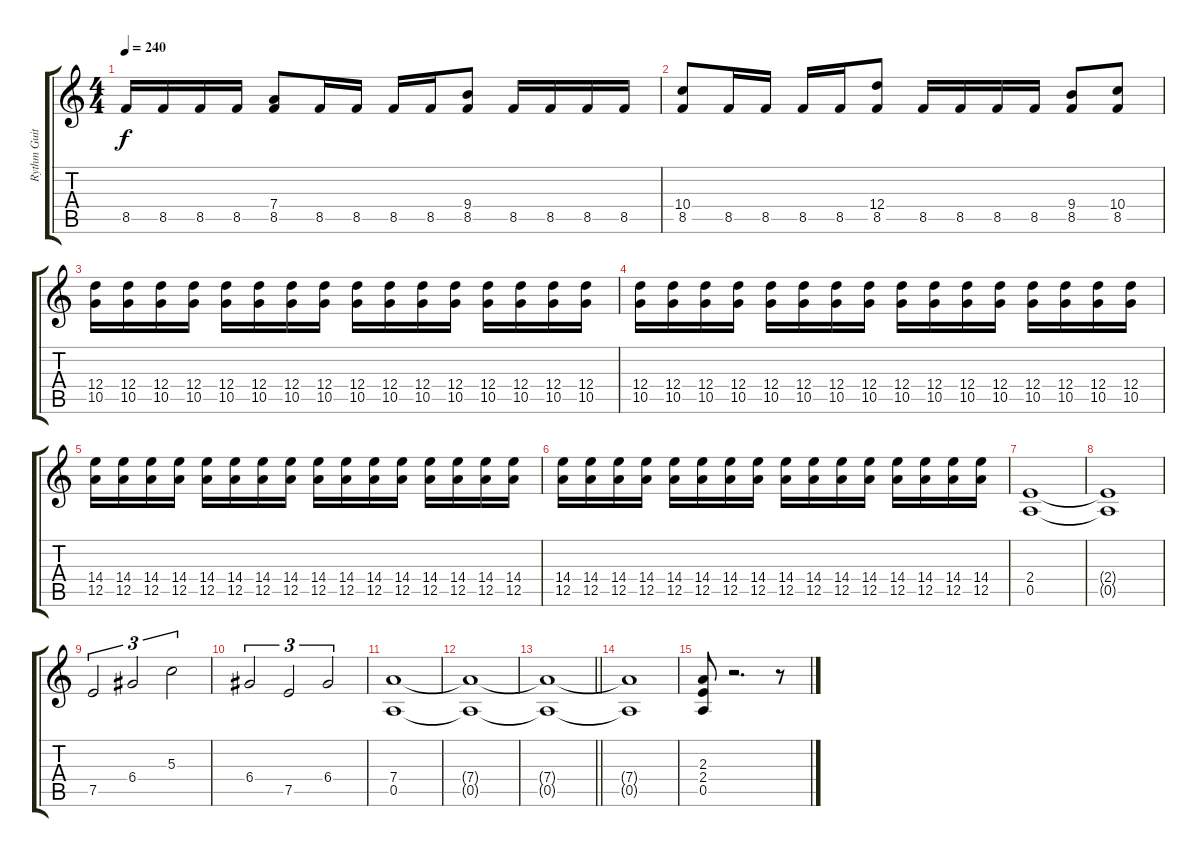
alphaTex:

\track ("Rythm Guitar" "Rythm Guit") {instrument distortionguitar}
\staff {score tabs}
\tuning (E4 B3 G3 D3 A2 E2) {hide}
\ts (4 4)
\tempo 240
\clef g2
\ks c
8.5.16{dy f} 8.5.16 8.5.16 8.5.16 (7.4 8.5).8 8.5.16 8.5.16 8.5.16 8.5.16 (9.4 8.5).8 8.5.16 8.5.16 8.5.16 8.5.16 |
(10.4 8.5).8 8.5.16 8.5.16 8.5.16 8.5.16 (12.4 8.5).8 8.5.16 8.5.16 8.5.16 8.5.16 (9.4 8.5).8 (10.4 8.5).8 |
(12.4 10.5).16 (12.4 10.5).16 (12.4 10.5).16 (12.4 10.5).16 (12.4 10.5).16 (12.4 10.5).16 (12.4 10.5).16 (12.4 10.5).16 (12.4 10.5).16 (12.4 10.5).16 (12.4 10.5).16 (12.4 10.5).16 (12.4 10.5).16 (12.4 10.5).16 (12.4 10.5).16 (12.4 10.5).16 |
(12.4 10.5).16 (12.4 10.5).16 (12.4 10.5).16 (12.4 10.5).16 (12.4 10.5).16 (12.4 10.5).16 (12.4 10.5).16 (12.4 10.5).16 (12.4 10.5).16 (12.4 10.5).16 (12.4 10.5).16 (12.4 10.5).16 (12.4 10.5).16 (12.4 10.5).16 (12.4 10.5).16 (12.4 10.5).16 |
(14.4 12.5).16 (14.4 12.5).16 (14.4 12.5).16 (14.4 12.5).16 (14.4 12.5).16 (14.4 12.5).16 (14.4 12.5).16 (14.4 12.5).16 (14.4 12.5).16 (14.4 12.5).16 (14.4 12.5).16 (14.4 12.5).16 (14.4 12.5).16 (14.4 12.5).16 (14.4 12.5).16 (14.4 12.5).16 |
(14.4 12.5).16 (14.4 12.5).16 (14.4 12.5).16 (14.4 12.5).16 (14.4 12.5).16 (14.4 12.5).16 (14.4 12.5).16 (14.4 12.5).16 (14.4 12.5).16 (14.4 12.5).16 (14.4 12.5).16 (14.4 12.5).16 (14.4 12.5).16 (14.4 12.5).16 (14.4 12.5).16 (14.4 12.5).16 |
(2.4 0.5).1 |
(2.4{t} 0.5{t}).1 |
7.5.2{tu (3 2)} 6.4.2{tu (3 2)} 5.3.2{tu (3 2)} |
6.4.2{tu (3 2)} 7.5.2{tu (3 2)} 6.4.2{tu (3 2)} |
(7.4 0.5).1 |
(7.4{t} 0.5{t}).1 |
\barLineRight lightlight
(7.4{t} 0.5{t}).1 |
(7.4{t} 0.5{t}).1 |
(2.3 2.4 0.5).8 r.2{d} r.8
